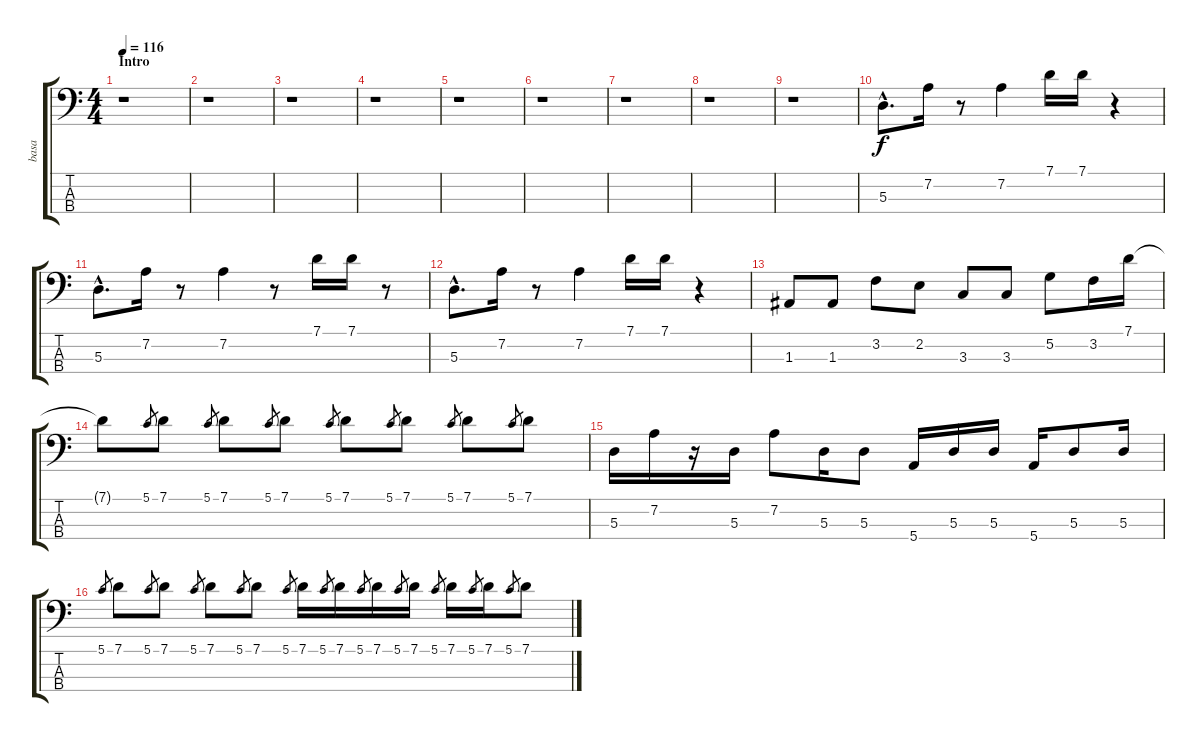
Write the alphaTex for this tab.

\track ("basa" "basa") {instrument fretlessbass}
\staff {score tabs}
\tuning (G2 D2 A1 E1) {hide}
\ts (4 4)
\section ("" "Intro")
\tempo 116
\clef f4
\ks c
r.1{dy f instrument fretlessbass} |
r.1 |
r.1 |
r.1 |
r.1 |
r.1 |
r.1 |
r.1 |
r.1 |
5.3{hac}.8{d} 7.2.16 r.8 7.2.4 7.1.16 7.1.16 r.4 |
5.3{hac}.8{d} 7.2.16 r.8 7.2.4 r.8 7.1.16 7.1.16 r.8 |
5.3{hac}.8{d} 7.2.16 r.8 7.2.4 7.1.16 7.1.16 r.4 |
1.3.8 1.3.8 3.2.8 2.2.8 3.3.8 3.3.8 5.2.8 3.2.16 7.1.16 |
7.1{t}.8 5.1.8{gr} 7.1.8 5.1.8{gr} 7.1.8 5.1.8{gr} 7.1.8 5.1.8{gr} 7.1.8 5.1.8{gr} 7.1.8 5.1.8{gr} 7.1.8 5.1.8{gr} 7.1.8 |
5.3.16 7.2.16 r.16 5.3.16 7.2.8 5.3.16 5.3.8 5.4.16 5.3.16 5.3.16 5.4.16 5.3.8 5.3.16 |
5.1.8{gr} 7.1.8 5.1.8{gr} 7.1.8 5.1.8{gr} 7.1.8 5.1.8{gr} 7.1.8 5.1.8{gr} 7.1.16 5.1.8{gr} 7.1.16 5.1.8{gr} 7.1.16 5.1.8{gr} 7.1.16 5.1.8{gr} 7.1.16 5.1.8{gr} 7.1.16 5.1.8{gr} 7.1.8
